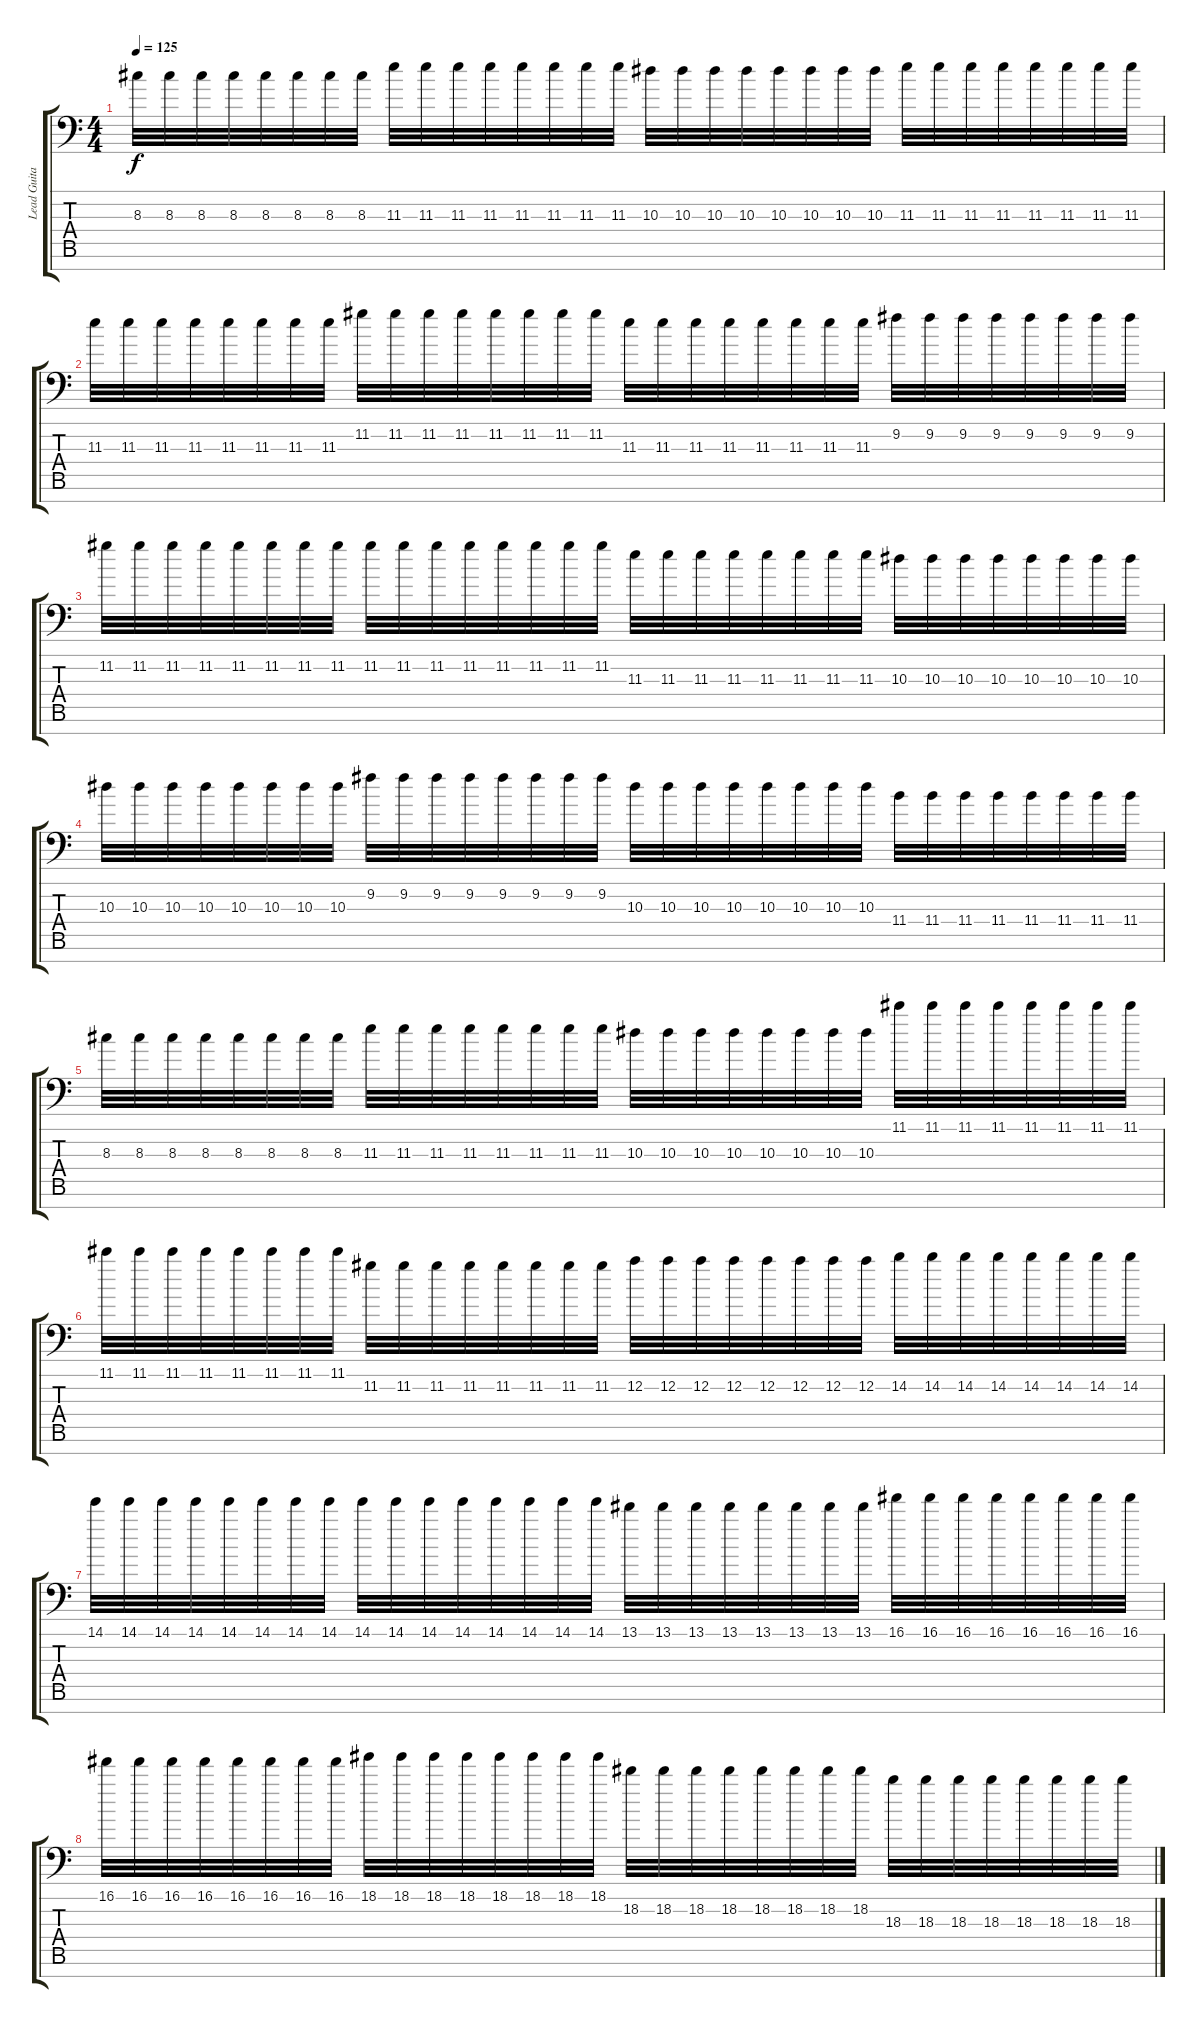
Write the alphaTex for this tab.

\track ("Lead Guitar" "Lead Guita") {instrument distortionguitar}
\staff {score tabs}
\tuning (D4 A3 F3 C3 G2 D2 G1) {hide}
\ts (4 4)
\tempo 125
\clef f4
\ks c
8.3.32{dy f} 8.3.32 8.3.32 8.3.32 8.3.32 8.3.32 8.3.32 8.3.32 11.3.32 11.3.32 11.3.32 11.3.32 11.3.32 11.3.32 11.3.32 11.3.32 10.3.32 10.3.32 10.3.32 10.3.32 10.3.32 10.3.32 10.3.32 10.3.32 11.3.32 11.3.32 11.3.32 11.3.32 11.3.32 11.3.32 11.3.32 11.3.32 |
11.3.32 11.3.32 11.3.32 11.3.32 11.3.32 11.3.32 11.3.32 11.3.32 11.2.32 11.2.32 11.2.32 11.2.32 11.2.32 11.2.32 11.2.32 11.2.32 11.3.32 11.3.32 11.3.32 11.3.32 11.3.32 11.3.32 11.3.32 11.3.32 9.2.32 9.2.32 9.2.32 9.2.32 9.2.32 9.2.32 9.2.32 9.2.32 |
11.2.32 11.2.32 11.2.32 11.2.32 11.2.32 11.2.32 11.2.32 11.2.32 11.2.32 11.2.32 11.2.32 11.2.32 11.2.32 11.2.32 11.2.32 11.2.32 11.3.32 11.3.32 11.3.32 11.3.32 11.3.32 11.3.32 11.3.32 11.3.32 10.3.32 10.3.32 10.3.32 10.3.32 10.3.32 10.3.32 10.3.32 10.3.32 |
10.3.32 10.3.32 10.3.32 10.3.32 10.3.32 10.3.32 10.3.32 10.3.32 9.2.32 9.2.32 9.2.32 9.2.32 9.2.32 9.2.32 9.2.32 9.2.32 10.3.32 10.3.32 10.3.32 10.3.32 10.3.32 10.3.32 10.3.32 10.3.32 11.4.32 11.4.32 11.4.32 11.4.32 11.4.32 11.4.32 11.4.32 11.4.32 |
8.3.32 8.3.32 8.3.32 8.3.32 8.3.32 8.3.32 8.3.32 8.3.32 11.3.32 11.3.32 11.3.32 11.3.32 11.3.32 11.3.32 11.3.32 11.3.32 10.3.32 10.3.32 10.3.32 10.3.32 10.3.32 10.3.32 10.3.32 10.3.32 11.1.32 11.1.32 11.1.32 11.1.32 11.1.32 11.1.32 11.1.32 11.1.32 |
11.1.32 11.1.32 11.1.32 11.1.32 11.1.32 11.1.32 11.1.32 11.1.32 11.2.32 11.2.32 11.2.32 11.2.32 11.2.32 11.2.32 11.2.32 11.2.32 12.2.32 12.2.32 12.2.32 12.2.32 12.2.32 12.2.32 12.2.32 12.2.32 14.2.32 14.2.32 14.2.32 14.2.32 14.2.32 14.2.32 14.2.32 14.2.32 |
14.1.32 14.1.32 14.1.32 14.1.32 14.1.32 14.1.32 14.1.32 14.1.32 14.1.32 14.1.32 14.1.32 14.1.32 14.1.32 14.1.32 14.1.32 14.1.32 13.1.32 13.1.32 13.1.32 13.1.32 13.1.32 13.1.32 13.1.32 13.1.32 16.1.32 16.1.32 16.1.32 16.1.32 16.1.32 16.1.32 16.1.32 16.1.32 |
16.1.32 16.1.32 16.1.32 16.1.32 16.1.32 16.1.32 16.1.32 16.1.32 18.1.32 18.1.32 18.1.32 18.1.32 18.1.32 18.1.32 18.1.32 18.1.32 18.2.32 18.2.32 18.2.32 18.2.32 18.2.32 18.2.32 18.2.32 18.2.32 18.3.32 18.3.32 18.3.32 18.3.32 18.3.32 18.3.32 18.3.32 18.3.32
